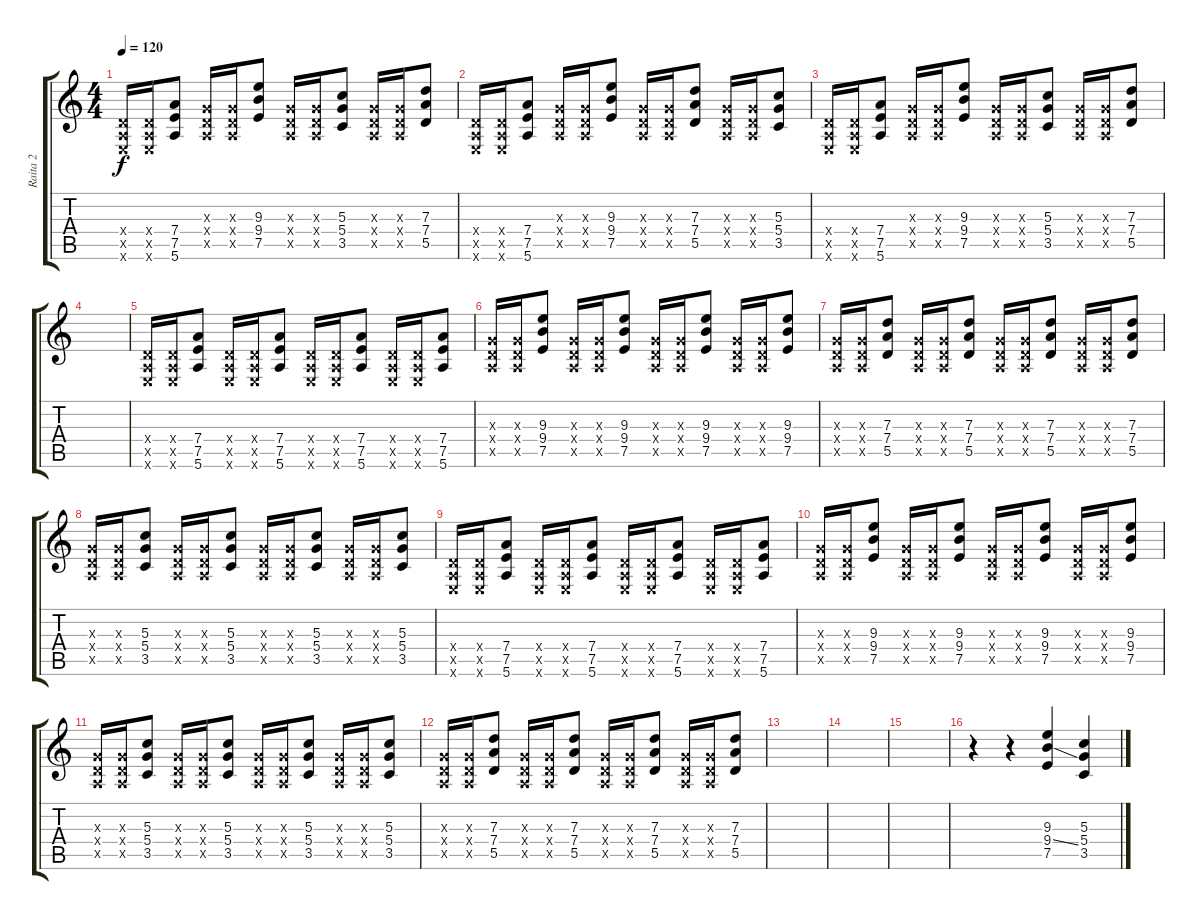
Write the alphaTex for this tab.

\track ("Raita 2" "Raita 2") {instrument distortionguitar}
\staff {score tabs}
\tuning (E4 B3 G3 D3 A2 E2) {hide}
\ts (4 4)
\tempo 120
\clef g2
\ks c
(0.4{x} 0.5{x} 0.6{x}).16{dy f} (0.4{x} 0.5{x} 0.6{x}).16 (7.4 7.5 5.6).8 (0.3{x} 0.4{x} 0.5{x}).16 (0.3{x} 0.4{x} 0.5{x}).16 (9.3 9.4 7.5).8 (0.3{x} 0.4{x} 0.5{x}).16 (0.3{x} 0.4{x} 0.5{x}).16 (5.3 5.4 3.5).8 (0.3{x} 0.4{x} 0.5{x}).16 (0.3{x} 0.4{x} 0.5{x}).16 (7.3 7.4 5.5).8 |
(0.4{x} 0.5{x} 0.6{x}).16 (0.4{x} 0.5{x} 0.6{x}).16 (7.4 7.5 5.6).8 (0.3{x} 0.4{x} 0.5{x}).16 (0.3{x} 0.4{x} 0.5{x}).16 (9.3 9.4 7.5).8 (0.3{x} 0.4{x} 0.5{x}).16 (0.3{x} 0.4{x} 0.5{x}).16 (7.3 7.4 5.5).8 (0.3{x} 0.4{x} 0.5{x}).16 (0.3{x} 0.4{x} 0.5{x}).16 (5.3 5.4 3.5).8 |
(0.4{x} 0.5{x} 0.6{x}).16 (0.4{x} 0.5{x} 0.6{x}).16 (7.4 7.5 5.6).8 (0.3{x} 0.4{x} 0.5{x}).16 (0.3{x} 0.4{x} 0.5{x}).16 (9.3 9.4 7.5).8 (0.3{x} 0.4{x} 0.5{x}).16 (0.3{x} 0.4{x} 0.5{x}).16 (5.3 5.4 3.5).8 (0.3{x} 0.4{x} 0.5{x}).16 (0.3{x} 0.4{x} 0.5{x}).16 (7.3 7.4 5.5).8 |
|
(0.4{x} 0.5{x} 0.6{x}).16 (0.4{x} 0.5{x} 0.6{x}).16 (7.4 7.5 5.6).8 (0.4{x} 0.5{x} 0.6{x}).16 (0.4{x} 0.5{x} 0.6{x}).16 (7.4 7.5 5.6).8 (0.4{x} 0.5{x} 0.6{x}).16 (0.4{x} 0.5{x} 0.6{x}).16 (7.4 7.5 5.6).8 (0.4{x} 0.5{x} 0.6{x}).16 (0.4{x} 0.5{x} 0.6{x}).16 (7.4 7.5 5.6).8 |
(0.3{x} 0.4{x} 0.5{x}).16 (0.3{x} 0.4{x} 0.5{x}).16 (9.3 9.4 7.5).8 (0.3{x} 0.4{x} 0.5{x}).16 (0.3{x} 0.4{x} 0.5{x}).16 (9.3 9.4 7.5).8 (0.3{x} 0.4{x} 0.5{x}).16 (0.3{x} 0.4{x} 0.5{x}).16 (9.3 9.4 7.5).8 (0.3{x} 0.4{x} 0.5{x}).16 (0.3{x} 0.4{x} 0.5{x}).16 (9.3 9.4 7.5).8 |
(0.3{x} 0.4{x} 0.5{x}).16 (0.3{x} 0.4{x} 0.5{x}).16 (7.3 7.4 5.5).8 (0.3{x} 0.4{x} 0.5{x}).16 (0.3{x} 0.4{x} 0.5{x}).16 (7.3 7.4 5.5).8 (0.3{x} 0.4{x} 0.5{x}).16 (0.3{x} 0.4{x} 0.5{x}).16 (7.3 7.4 5.5).8 (0.3{x} 0.4{x} 0.5{x}).16 (0.3{x} 0.4{x} 0.5{x}).16 (7.3 7.4 5.5).8 |
(0.3{x} 0.4{x} 0.5{x}).16 (0.3{x} 0.4{x} 0.5{x}).16 (5.3 5.4 3.5).8 (0.3{x} 0.4{x} 0.5{x}).16 (0.3{x} 0.4{x} 0.5{x}).16 (5.3 5.4 3.5).8 (0.3{x} 0.4{x} 0.5{x}).16 (0.3{x} 0.4{x} 0.5{x}).16 (5.3 5.4 3.5).8 (0.3{x} 0.4{x} 0.5{x}).16 (0.3{x} 0.4{x} 0.5{x}).16 (5.3 5.4 3.5).8 |
(0.4{x} 0.5{x} 0.6{x}).16 (0.4{x} 0.5{x} 0.6{x}).16 (7.4 7.5 5.6).8 (0.4{x} 0.5{x} 0.6{x}).16 (0.4{x} 0.5{x} 0.6{x}).16 (7.4 7.5 5.6).8 (0.4{x} 0.5{x} 0.6{x}).16 (0.4{x} 0.5{x} 0.6{x}).16 (7.4 7.5 5.6).8 (0.4{x} 0.5{x} 0.6{x}).16 (0.4{x} 0.5{x} 0.6{x}).16 (7.4 7.5 5.6).8 |
(0.3{x} 0.4{x} 0.5{x}).16 (0.3{x} 0.4{x} 0.5{x}).16 (9.3 9.4 7.5).8 (0.3{x} 0.4{x} 0.5{x}).16 (0.3{x} 0.4{x} 0.5{x}).16 (9.3 9.4 7.5).8 (0.3{x} 0.4{x} 0.5{x}).16 (0.3{x} 0.4{x} 0.5{x}).16 (9.3 9.4 7.5).8 (0.3{x} 0.4{x} 0.5{x}).16 (0.3{x} 0.4{x} 0.5{x}).16 (9.3 9.4 7.5).8 |
(0.3{x} 0.4{x} 0.5{x}).16 (0.3{x} 0.4{x} 0.5{x}).16 (5.3 5.4 3.5).8 (0.3{x} 0.4{x} 0.5{x}).16 (0.3{x} 0.4{x} 0.5{x}).16 (5.3 5.4 3.5).8 (0.3{x} 0.4{x} 0.5{x}).16 (0.3{x} 0.4{x} 0.5{x}).16 (5.3 5.4 3.5).8 (0.3{x} 0.4{x} 0.5{x}).16 (0.3{x} 0.4{x} 0.5{x}).16 (5.3 5.4 3.5).8 |
(0.3{x} 0.4{x} 0.5{x}).16 (0.3{x} 0.4{x} 0.5{x}).16 (7.3 7.4 5.5).8 (0.3{x} 0.4{x} 0.5{x}).16 (0.3{x} 0.4{x} 0.5{x}).16 (7.3 7.4 5.5).8 (0.3{x} 0.4{x} 0.5{x}).16 (0.3{x} 0.4{x} 0.5{x}).16 (7.3 7.4 5.5).8 (0.3{x} 0.4{x} 0.5{x}).16 (0.3{x} 0.4{x} 0.5{x}).16 (7.3 7.4 5.5).8 |
|
|
|
r.4 r.4 (9.3 9.4{ss} 7.5).4 (5.3 5.4 3.5).4
